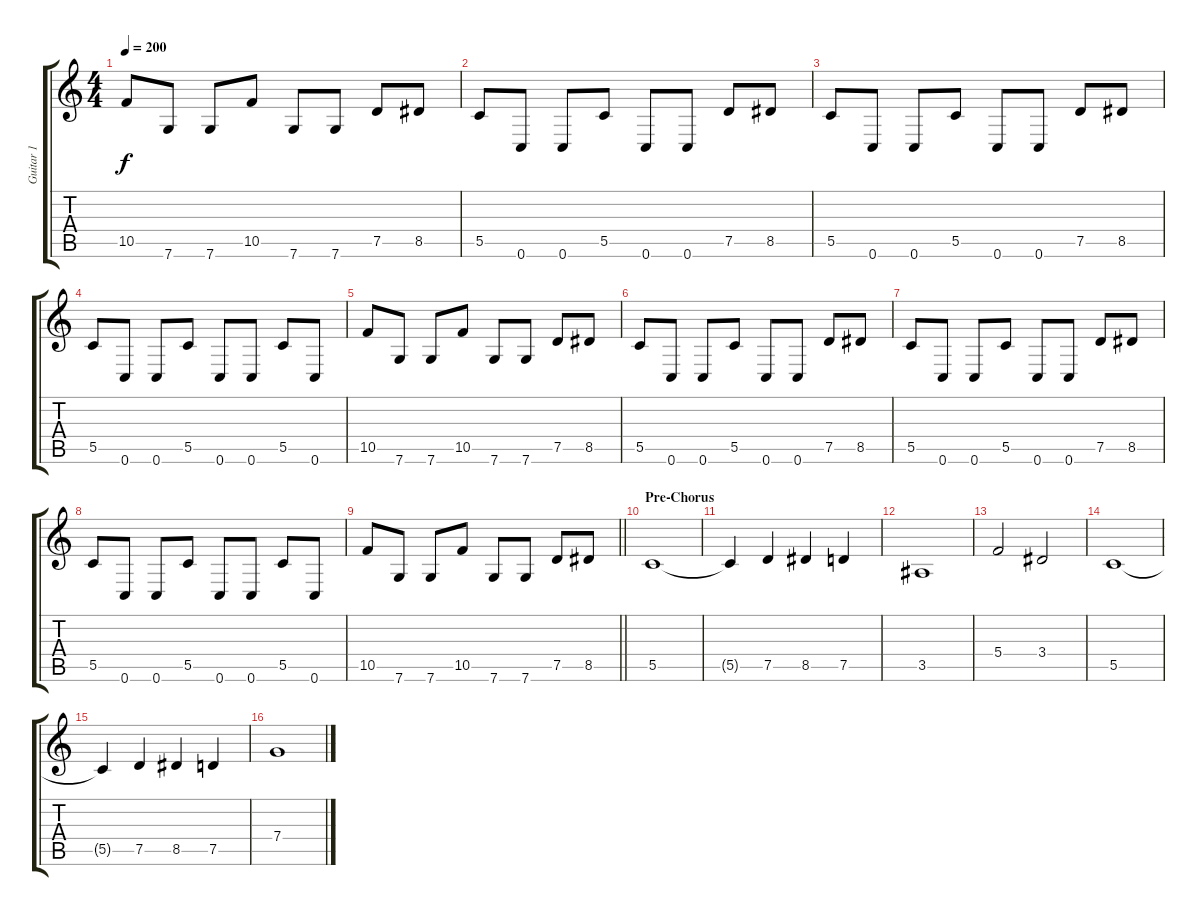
\track ("Guitar 1" "Guitar 1") {instrument distortionguitar}
\staff {score tabs}
\tuning (D4 A3 F3 C3 G2 C2) {hide}
\ts (4 4)
\tempo 200
\clef g2
\ks c
10.5.8{dy f} 7.6.8 7.6.8 10.5.8 7.6.8 7.6.8 7.5.8 8.5.8 |
5.5.8 0.6.8 0.6.8 5.5.8 0.6.8 0.6.8 7.5.8 8.5.8 |
5.5.8 0.6.8 0.6.8 5.5.8 0.6.8 0.6.8 7.5.8 8.5.8 |
5.5.8 0.6.8 0.6.8 5.5.8 0.6.8 0.6.8 5.5.8 0.6.8 |
10.5.8 7.6.8 7.6.8 10.5.8 7.6.8 7.6.8 7.5.8 8.5.8 |
5.5.8 0.6.8 0.6.8 5.5.8 0.6.8 0.6.8 7.5.8 8.5.8 |
5.5.8 0.6.8 0.6.8 5.5.8 0.6.8 0.6.8 7.5.8 8.5.8 |
5.5.8 0.6.8 0.6.8 5.5.8 0.6.8 0.6.8 5.5.8 0.6.8 |
\barLineRight lightlight
10.5.8 7.6.8 7.6.8 10.5.8 7.6.8 7.6.8 7.5.8 8.5.8 |
\section ("" "Pre-Chorus")
5.5.1 |
5.5{t}.4 7.5.4 8.5.4 7.5.4 |
3.5.1 |
5.4.2 3.4.2 |
5.5.1 |
5.5{t}.4 7.5.4 8.5.4 7.5.4 |
7.4.1
